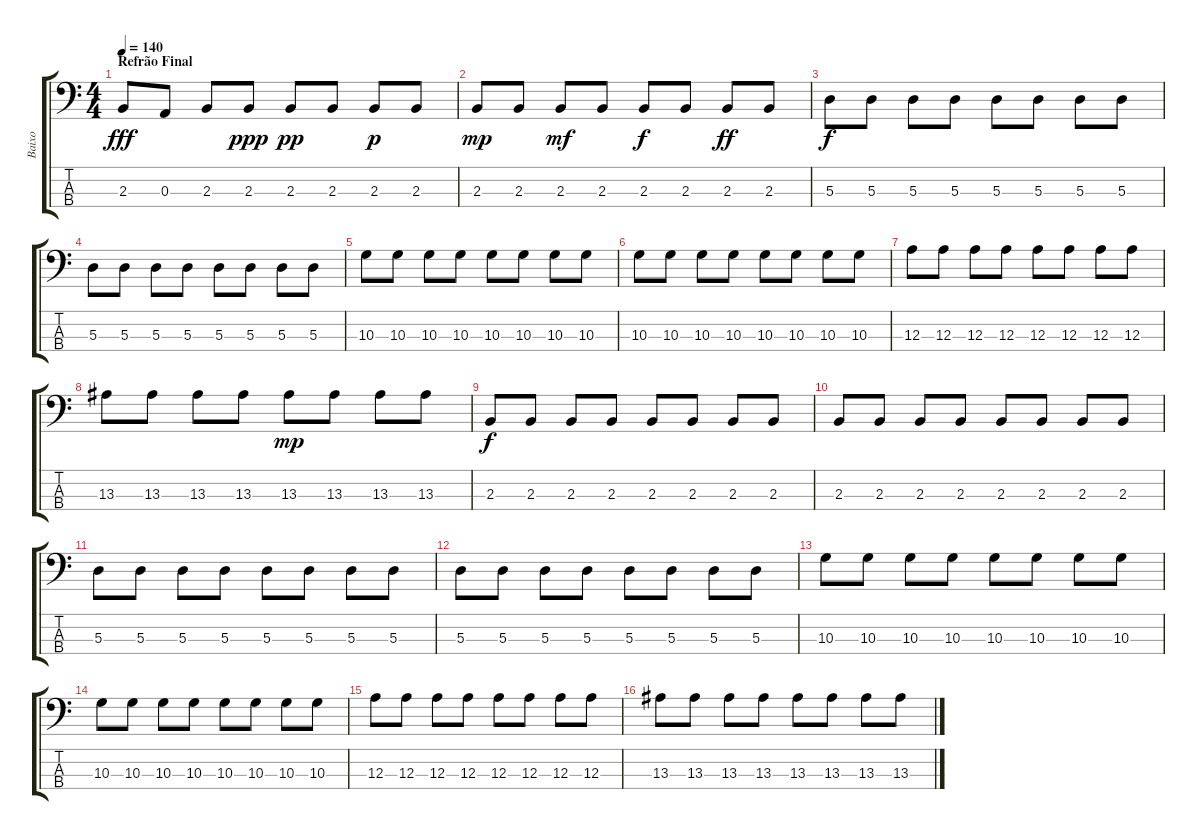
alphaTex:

\track ("Baixo" "Baixo") {instrument electricbasspick}
\staff {score tabs}
\tuning (G2 D2 A1 E1) {hide}
\ts (4 4)
\section ("" "Refrão Final")
\tempo 140
\clef f4
\ks c
2.3.8{dy fff} 0.3.8 2.3.8 2.3.8{dy ppp} 2.3.8{dy pp} 2.3.8 2.3.8{dy p} 2.3.8 |
2.3.8{dy mp} 2.3.8 2.3.8{dy mf} 2.3.8 2.3.8{dy f} 2.3.8 2.3.8{dy ff} 2.3.8 |
5.3.8{dy f} 5.3.8 5.3.8 5.3.8 5.3.8 5.3.8 5.3.8 5.3.8 |
5.3.8 5.3.8 5.3.8 5.3.8 5.3.8 5.3.8 5.3.8 5.3.8 |
10.3.8 10.3.8 10.3.8 10.3.8 10.3.8 10.3.8 10.3.8 10.3.8 |
10.3.8 10.3.8 10.3.8 10.3.8 10.3.8 10.3.8 10.3.8 10.3.8 |
12.3.8 12.3.8 12.3.8 12.3.8 12.3.8 12.3.8 12.3.8 12.3.8 |
13.3.8 13.3.8 13.3.8 13.3.8 13.3.8{dy mp} 13.3.8 13.3.8 13.3.8 |
2.3.8{dy f} 2.3.8 2.3.8 2.3.8 2.3.8 2.3.8 2.3.8 2.3.8 |
2.3.8 2.3.8 2.3.8 2.3.8 2.3.8 2.3.8 2.3.8 2.3.8 |
5.3.8 5.3.8 5.3.8 5.3.8 5.3.8 5.3.8 5.3.8 5.3.8 |
5.3.8 5.3.8 5.3.8 5.3.8 5.3.8 5.3.8 5.3.8 5.3.8 |
10.3.8 10.3.8 10.3.8 10.3.8 10.3.8 10.3.8 10.3.8 10.3.8 |
10.3.8 10.3.8 10.3.8 10.3.8 10.3.8 10.3.8 10.3.8 10.3.8 |
12.3.8 12.3.8 12.3.8 12.3.8 12.3.8 12.3.8 12.3.8 12.3.8 |
13.3.8 13.3.8 13.3.8 13.3.8 13.3.8 13.3.8 13.3.8 13.3.8
